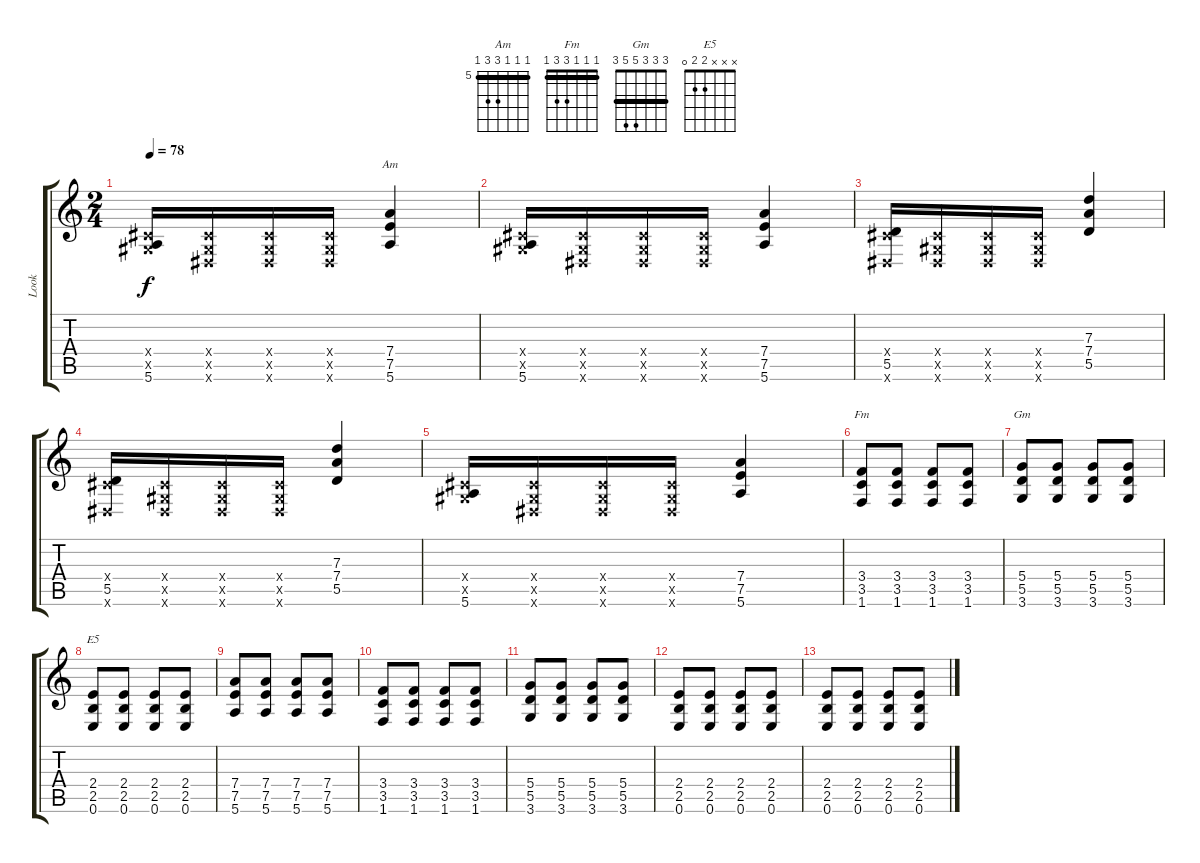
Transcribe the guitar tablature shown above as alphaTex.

\track ("Look" "Look") {instrument distortionguitar}
\staff {score tabs}
\tuning (E4 B3 G3 D3 A2 E2) {hide}
\chord ("Am" 5 5 5 7 7 5) {firstfret 5 barre 5}
\chord ("Fm" 1 1 1 3 3 1) {barre 1}
\chord ("Gm" 3 3 3 5 5 3) {barre 3}
\chord ("E5" x x x 2 2 0)
\ts (2 4)
\tempo 78
\clef g2
\ks c
(-1.4{x} -1.5{x} 5.6).16{dy f} (-1.4{x} -1.5{x} -1.6{x}).16 (-1.4{x} -1.5{x} -1.6{x}).16 (-1.4{x} -1.5{x} -1.6{x}).16 (7.4 7.5 5.6).4{ch "Am"} |
(-1.4{x} -1.5{x} 5.6).16 (-1.4{x} -1.5{x} -1.6{x}).16 (-1.4{x} -1.5{x} -1.6{x}).16 (-1.4{x} -1.5{x} -1.6{x}).16 (7.4 7.5 5.6).4 |
(-1.4{x} 5.5 -1.6{x}).16 (-1.4{x} -1.5{x} -1.6{x}).16 (-1.4{x} -1.5{x} -1.6{x}).16 (-1.4{x} -1.5{x} -1.6{x}).16 (7.3 7.4 5.5).4 |
(-1.4{x} 5.5 -1.6{x}).16 (-1.4{x} -1.5{x} -1.6{x}).16 (-1.4{x} -1.5{x} -1.6{x}).16 (-1.4{x} -1.5{x} -1.6{x}).16 (7.3 7.4 5.5).4 |
(-1.4{x} -1.5{x} 5.6).16 (-1.4{x} -1.5{x} -1.6{x}).16 (-1.4{x} -1.5{x} -1.6{x}).16 (-1.4{x} -1.5{x} -1.6{x}).16 (7.4 7.5 5.6).4 |
(3.4 3.5 1.6).8{ch "Fm"} (3.4 3.5 1.6).8 (3.4 3.5 1.6).8 (3.4 3.5 1.6).8 |
(5.4 5.5 3.6).8{ch "Gm"} (5.4 5.5 3.6).8 (5.4 5.5 3.6).8 (5.4 5.5 3.6).8 |
(2.4 2.5 0.6).8{ch "E5"} (2.4 2.5 0.6).8 (2.4 2.5 0.6).8 (2.4 2.5 0.6).8 |
(7.4 7.5 5.6).8 (7.4 7.5 5.6).8 (7.4 7.5 5.6).8 (7.4 7.5 5.6).8 |
(3.4 3.5 1.6).8 (3.4 3.5 1.6).8 (3.4 3.5 1.6).8 (3.4 3.5 1.6).8 |
(5.4 5.5 3.6).8 (5.4 5.5 3.6).8 (5.4 5.5 3.6).8 (5.4 5.5 3.6).8 |
(2.4 2.5 0.6).8 (2.4 2.5 0.6).8 (2.4 2.5 0.6).8 (2.4 2.5 0.6).8 |
(2.4 2.5 0.6).8 (2.4 2.5 0.6).8 (2.4 2.5 0.6).8 (2.4 2.5 0.6).8
